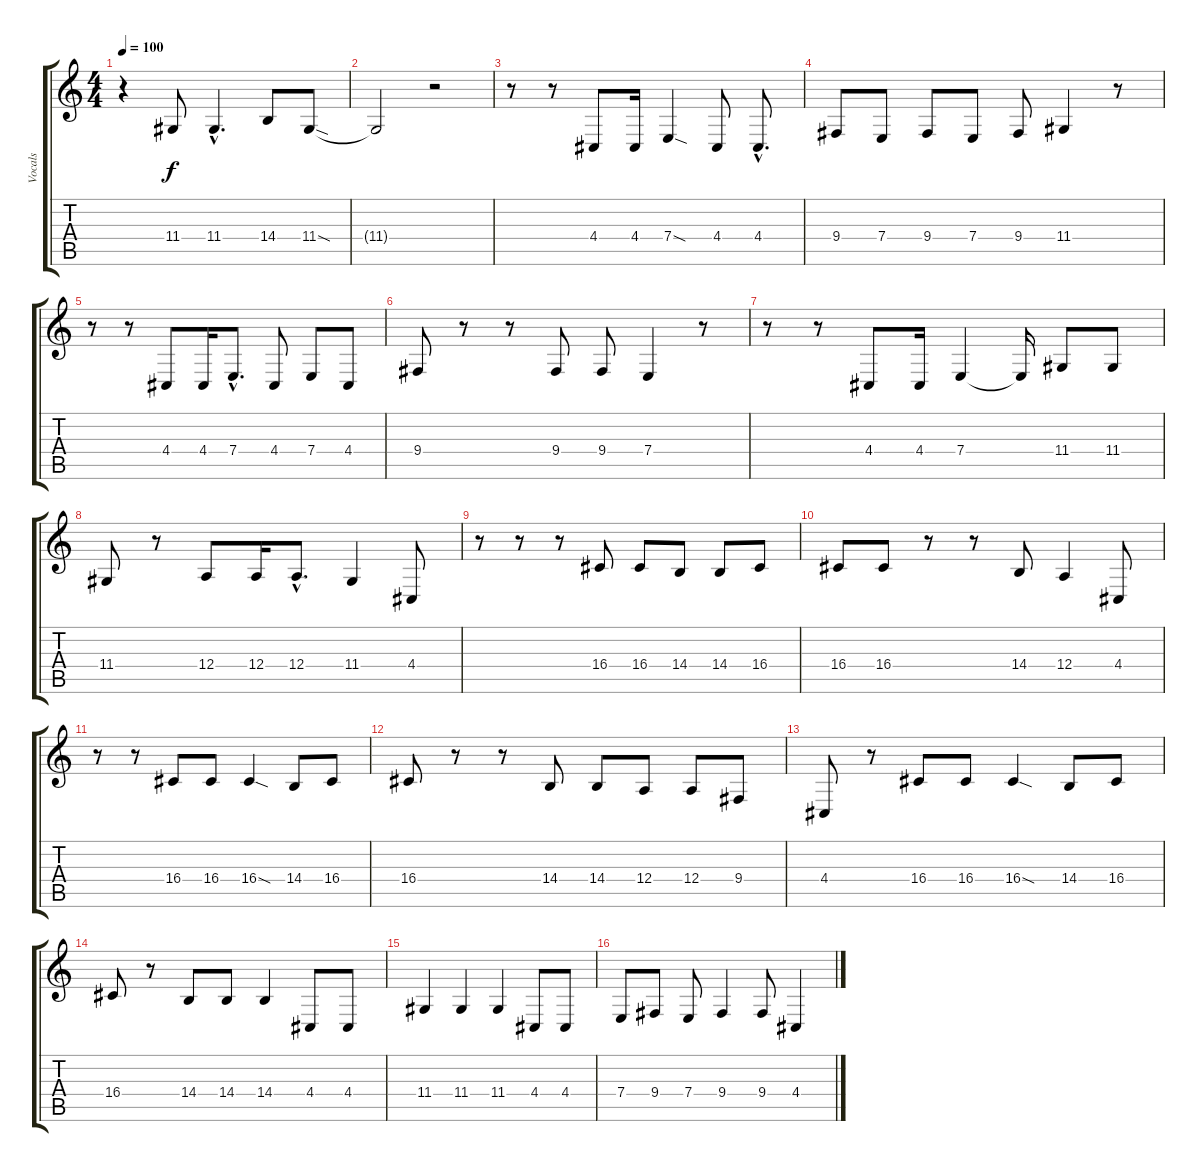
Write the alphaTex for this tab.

\track ("Vocals" "Vocals") {instrument pad3polysynth}
\staff {score tabs}
\tuning (B3 Gb3 D3 A2 E2 B1) {hide}
\ts (4 4)
\tempo 100
\clef g2
\ks c
r.4{dy f} 11.4.8 11.4{hac}.4{d} 14.4.8 11.4{sod}.8 |
11.4{t}.2 r.2 |
r.8 r.8 4.4.8 4.4.16 7.4{sod}.4 4.4.8 4.4{hac}.8{d} |
9.4.8 7.4.8 9.4.8 7.4.8 9.4.8 11.4.4 r.8 |
r.8 r.8 4.4.8 4.4.16 7.4{hac}.8{d} 4.4.8 7.4.8 4.4.8 |
9.4.8 r.8 r.8 9.4.8 9.4.8 7.4.4 r.8 |
r.8 r.8 4.4.8 4.4.16 7.4.4 7.4{t}.16 11.4.8 11.4.8 |
11.4.8 r.8 12.4.8 12.4.16 12.4{hac}.8{d} 11.4.4 4.4.8 |
r.8 r.8 r.8 16.4.8 16.4.8 14.4.8 14.4.8 16.4.8 |
16.4.8 16.4.8 r.8 r.8 14.4.8 12.4.4 4.4.8 |
r.8 r.8 16.4.8 16.4.8 16.4{sod}.4 14.4.8 16.4.8 |
16.4.8 r.8 r.8 14.4.8 14.4.8 12.4.8 12.4.8 9.4.8 |
4.4.8 r.8 16.4.8 16.4.8 16.4{sod}.4 14.4.8 16.4.8 |
16.4.8 r.8 14.4.8 14.4.8 14.4.4 4.4.8 4.4.8 |
11.4.4 11.4.4 11.4.4 4.4.8 4.4.8 |
7.4.8 9.4.8 7.4.8 9.4.4 9.4.8 4.4.4
